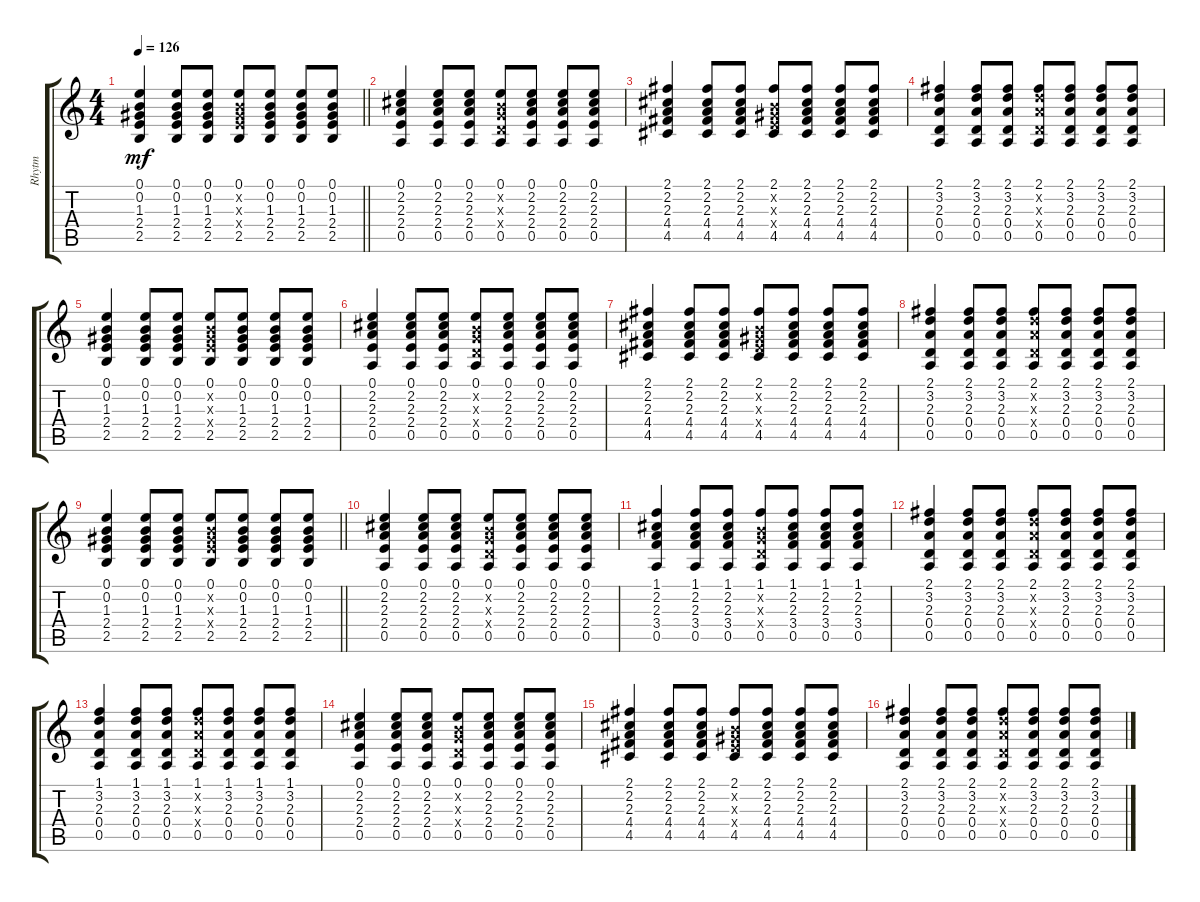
\track ("Rhytm" "Rhytm") {instrument electricguitarjazz}
\staff {score tabs}
\tuning (E4 B3 G3 D3 A2 E2) {hide}
\ts (4 4)
\tempo 126
\clef g2
\barLineRight lightlight
\ks c
(0.1 0.2 1.3 2.4 2.5).4{dy mf} (0.1 0.2 1.3 2.4 2.5).8 (0.1 0.2 1.3 2.4 2.5).8 (0.1 0.2{x} 1.3{x} 2.4{x} 2.5).8 (0.1 0.2 1.3 2.4 2.5).8 (0.1 0.2 1.3 2.4 2.5).8 (0.1 0.2 1.3 2.4 2.5).8 |
\section ("" "")
(0.1 2.2 2.3 2.4 0.5).4 (0.1 2.2 2.3 2.4 0.5).8 (0.1 2.2 2.3 2.4 0.5).8 (0.1 0.2{x} 0.3{x} 0.4{x} 0.5).8 (0.1 2.2 2.3 2.4 0.5).8 (0.1 2.2 2.3 2.4 0.5).8 (0.1 2.2 2.3 2.4 0.5).8 |
(2.1 2.2 2.3 4.4 4.5).4 (2.1 2.2 2.3 4.4 4.5).8 (2.1 2.2 2.3 4.4 4.5).8 (2.1 0.2{x} 1.3{x} 2.4{x} 4.5).8 (2.1 2.2 2.3 4.4 4.5).8 (2.1 2.2 2.3 4.4 4.5).8 (2.1 2.2 2.3 4.4 4.5).8 |
(2.1 3.2 2.3 0.4 0.5).4 (2.1 3.2 2.3 0.4 0.5).8 (2.1 3.2 2.3 0.4 0.5).8 (2.1 3.2{x} 2.3{x} 0.4{x} 0.5).8 (2.1 3.2 2.3 0.4 0.5).8 (2.1 3.2 2.3 0.4 0.5).8 (2.1 3.2 2.3 0.4 0.5).8 |
(0.1 0.2 1.3 2.4 2.5).4 (0.1 0.2 1.3 2.4 2.5).8 (0.1 0.2 1.3 2.4 2.5).8 (0.1 0.2{x} 1.3{x} 2.4{x} 2.5).8 (0.1 0.2 1.3 2.4 2.5).8 (0.1 0.2 1.3 2.4 2.5).8 (0.1 0.2 1.3 2.4 2.5).8 |
(0.1 2.2 2.3 2.4 0.5).4 (0.1 2.2 2.3 2.4 0.5).8 (0.1 2.2 2.3 2.4 0.5).8 (0.1 0.2{x} 0.3{x} 0.4{x} 0.5).8 (0.1 2.2 2.3 2.4 0.5).8 (0.1 2.2 2.3 2.4 0.5).8 (0.1 2.2 2.3 2.4 0.5).8 |
(2.1 2.2 2.3 4.4 4.5).4 (2.1 2.2 2.3 4.4 4.5).8 (2.1 2.2 2.3 4.4 4.5).8 (2.1 0.2{x} 1.3{x} 2.4{x} 4.5).8 (2.1 2.2 2.3 4.4 4.5).8 (2.1 2.2 2.3 4.4 4.5).8 (2.1 2.2 2.3 4.4 4.5).8 |
(2.1 3.2 2.3 0.4 0.5).4 (2.1 3.2 2.3 0.4 0.5).8 (2.1 3.2 2.3 0.4 0.5).8 (2.1 3.2{x} 2.3{x} 0.4{x} 0.5).8 (2.1 3.2 2.3 0.4 0.5).8 (2.1 3.2 2.3 0.4 0.5).8 (2.1 3.2 2.3 0.4 0.5).8 |
\barLineRight lightlight
(0.1 0.2 1.3 2.4 2.5).4 (0.1 0.2 1.3 2.4 2.5).8 (0.1 0.2 1.3 2.4 2.5).8 (0.1 0.2{x} 1.3{x} 2.4{x} 2.5).8 (0.1 0.2 1.3 2.4 2.5).8 (0.1 0.2 1.3 2.4 2.5).8 (0.1 0.2 1.3 2.4 2.5).8 |
\section ("" "")
(0.1 2.2 2.3 2.4 0.5).4 (0.1 2.2 2.3 2.4 0.5).8 (0.1 2.2 2.3 2.4 0.5).8 (0.1 0.2{x} 0.3{x} 0.4{x} 0.5).8 (0.1 2.2 2.3 2.4 0.5).8 (0.1 2.2 2.3 2.4 0.5).8 (0.1 2.2 2.3 2.4 0.5).8 |
(1.1 2.2 2.3 3.4 0.5).4 (1.1 2.2 2.3 3.4 0.5).8 (1.1 2.2 2.3 3.4 0.5).8 (1.1 0.2{x} 0.3{x} 0.4{x} 0.5).8 (1.1 2.2 2.3 3.4 0.5).8 (1.1 2.2 2.3 3.4 0.5).8 (1.1 2.2 2.3 3.4 0.5).8 |
(2.1 3.2 2.3 0.4 0.5).4 (2.1 3.2 2.3 0.4 0.5).8 (2.1 3.2 2.3 0.4 0.5).8 (2.1 3.2{x} 2.3{x} 0.4{x} 0.5).8 (2.1 3.2 2.3 0.4 0.5).8 (2.1 3.2 2.3 0.4 0.5).8 (2.1 3.2 2.3 0.4 0.5).8 |
(1.1 3.2 2.3 0.4 0.5).4 (1.1 3.2 2.3 0.4 0.5).8 (1.1 3.2 2.3 0.4 0.5).8 (1.1 3.2{x} 2.3{x} 0.4{x} 0.5).8 (1.1 3.2 2.3 0.4 0.5).8 (1.1 3.2 2.3 0.4 0.5).8 (1.1 3.2 2.3 0.4 0.5).8 |
(0.1 2.2 2.3 2.4 0.5).4 (0.1 2.2 2.3 2.4 0.5).8 (0.1 2.2 2.3 2.4 0.5).8 (0.1 0.2{x} 0.3{x} 0.4{x} 0.5).8 (0.1 2.2 2.3 2.4 0.5).8 (0.1 2.2 2.3 2.4 0.5).8 (0.1 2.2 2.3 2.4 0.5).8 |
(2.1 2.2 2.3 4.4 4.5).4 (2.1 2.2 2.3 4.4 4.5).8 (2.1 2.2 2.3 4.4 4.5).8 (2.1 0.2{x} 1.3{x} 2.4{x} 4.5).8 (2.1 2.2 2.3 4.4 4.5).8 (2.1 2.2 2.3 4.4 4.5).8 (2.1 2.2 2.3 4.4 4.5).8 |
(2.1 3.2 2.3 0.4 0.5).4 (2.1 3.2 2.3 0.4 0.5).8 (2.1 3.2 2.3 0.4 0.5).8 (2.1 3.2{x} 2.3{x} 0.4{x} 0.5).8 (2.1 3.2 2.3 0.4 0.5).8 (2.1 3.2 2.3 0.4 0.5).8 (2.1 3.2 2.3 0.4 0.5).8
